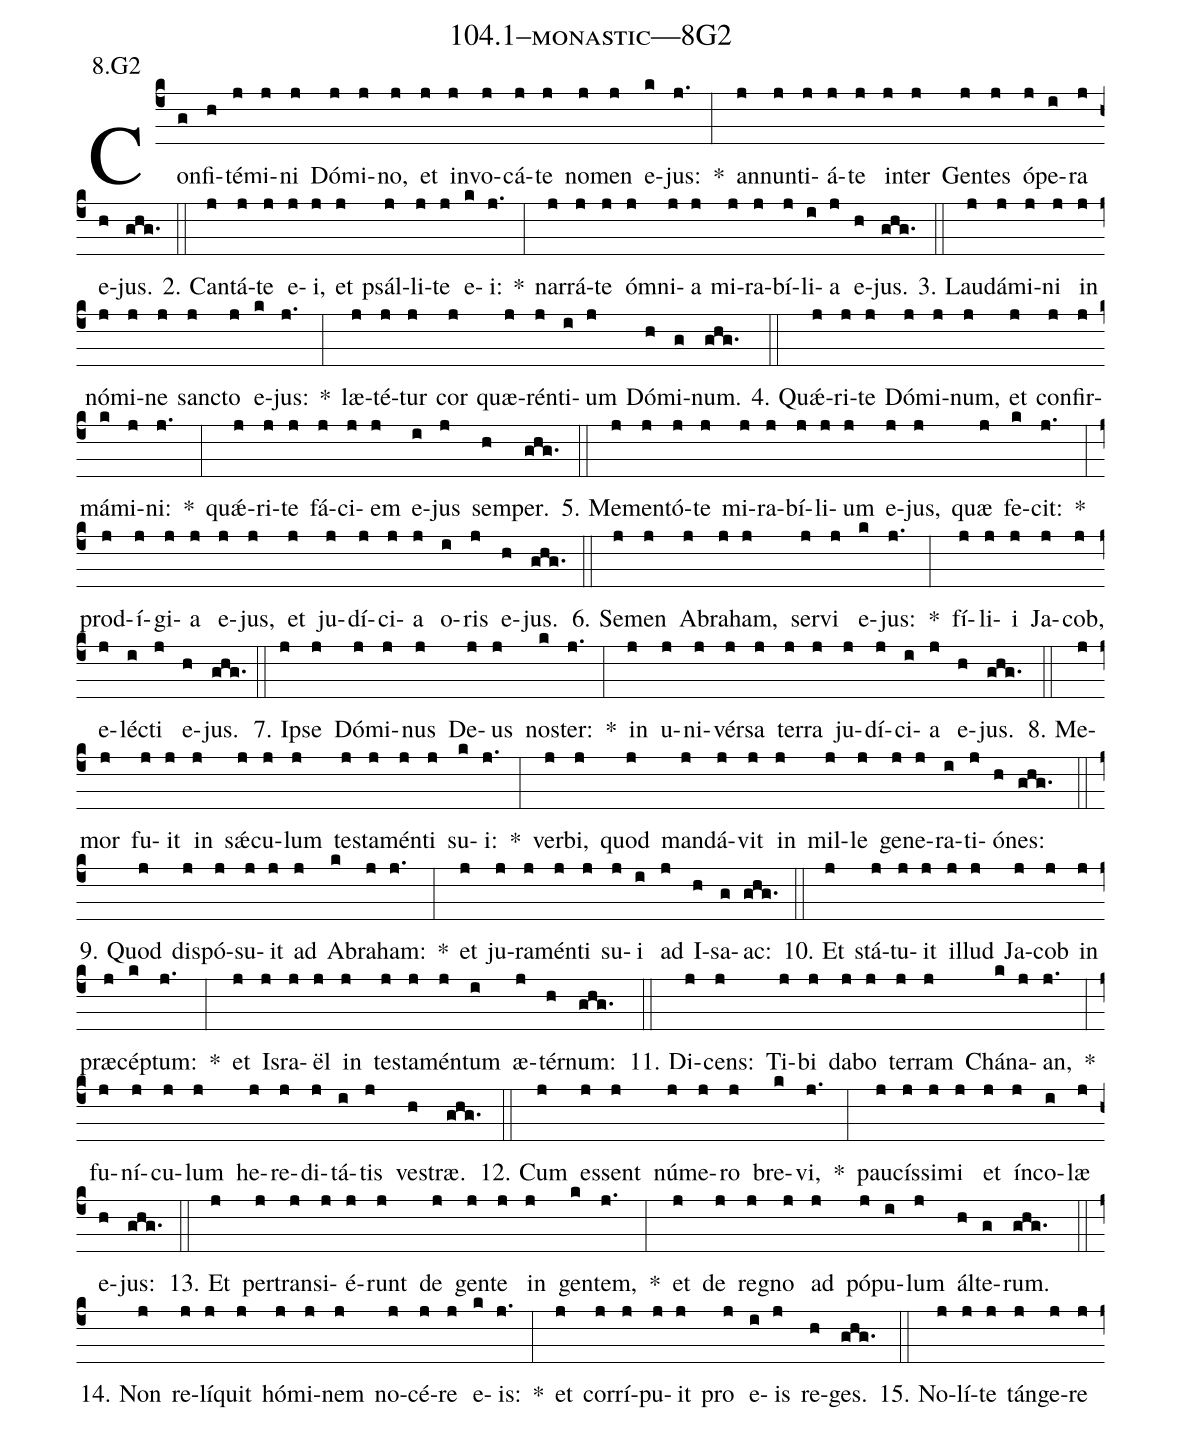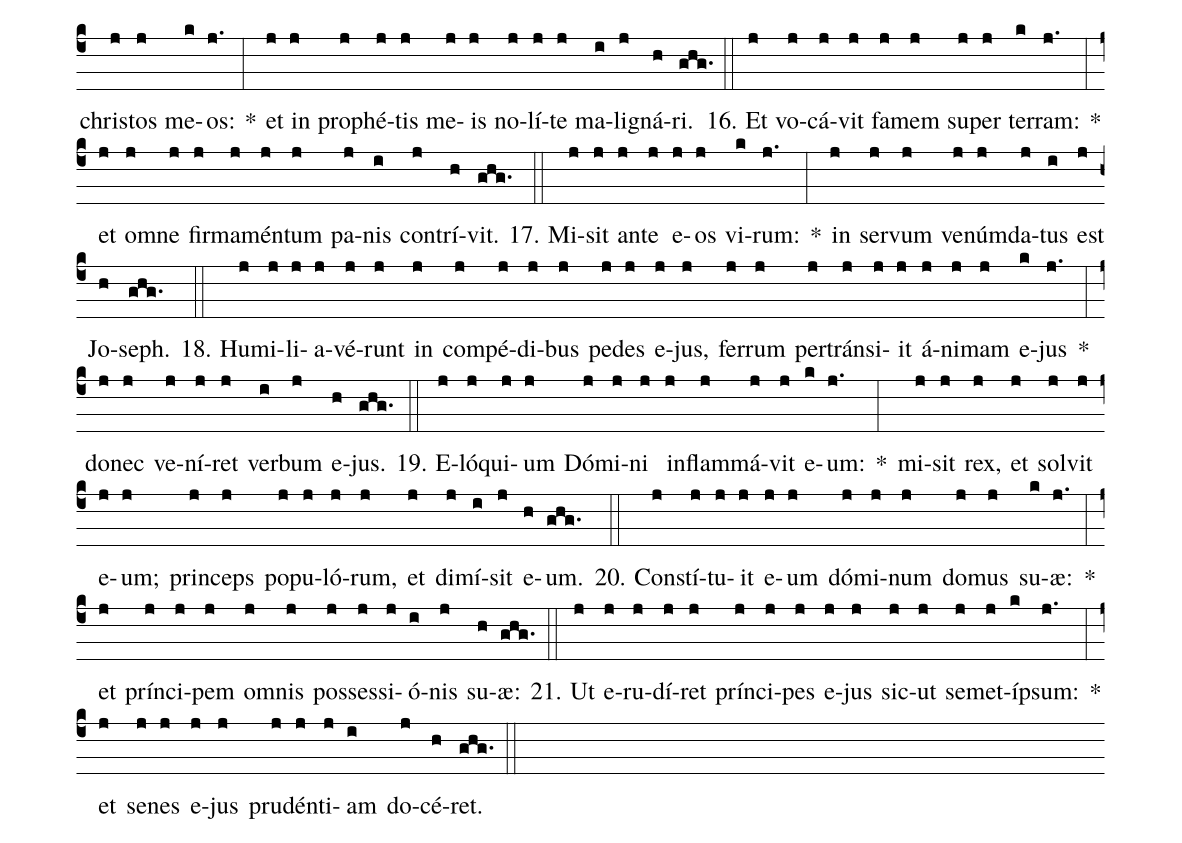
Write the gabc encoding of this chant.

name: 104.1--monastic---8G2;
annotation: 8.G2;
%%
(c4)Con(g)fi(h)té(j)mi(j)ni(j) Dó(j)mi(j)no,(j) et(j) in(j)vo(j)cá(j)te(j) no(j)men(j) e(k)jus:(j.) *(:) an(j)nun(j)ti(j)á(j)te(j) in(j)ter(j) Gen(j)tes(j) ó(j)pe(i)ra(j) e(h)jus.(ghg.) (::)
2. Can(j)tá(j)te(j) e(j)i,(j) et(j) psál(j)li(j)te(j) e(k)i:(j.) *(:) nar(j)rá(j)te(j) óm(j)ni(j)a(j) mi(j)ra(j)bí(j)li(i)a(j) e(h)jus.(ghg.) (::)
3. Lau(j)dá(j)mi(j)ni(j) in(j) nó(j)mi(j)ne(j) sanc(j)to(j) e(k)jus:(j.) *(:) læ(j)té(j)tur(j) cor(j) quæ(j)rén(j)ti(i)um(j) Dó(h)mi(g)num.(ghg.) (::)
4. Quǽ(j)ri(j)te(j) Dó(j)mi(j)num,(j) et(j) con(j)fir(j)má(k)mi(j)ni:(j.) *(:) quǽ(j)ri(j)te(j) fá(j)ci(j)em(j) e(i)jus(j) sem(h)per.(ghg.) (::)
5. Me(j)men(j)tó(j)te(j) mi(j)ra(j)bí(j)li(j)um(j) e(j)jus,(j) quæ(j) fe(k)cit:(j.) *(:) prod(j)í(j)gi(j)a(j) e(j)jus,(j) et(j) ju(j)dí(j)ci(j)a(j) o(i)ris(j) e(h)jus.(ghg.) (::)
6. Se(j)men(j) A(j)bra(j)ham,(j) ser(j)vi(j) e(k)jus:(j.) *(:) fí(j)li(j)i(j) Ja(j)cob,(j) e(j)léc(i)ti(j) e(h)jus.(ghg.) (::)
7. Ip(j)se(j) Dó(j)mi(j)nus(j) De(j)us(j) nos(k)ter:(j.) *(:) in(j) u(j)ni(j)vér(j)sa(j) ter(j)ra(j) ju(j)dí(j)ci(i)a(j) e(h)jus.(ghg.) (::)
8. Me(j)mor(j) fu(j)it(j) in(j) sǽ(j)cu(j)lum(j) tes(j)ta(j)mén(j)ti(j) su(k)i:(j.) *(:) ver(j)bi,(j) quod(j) man(j)dá(j)vit(j) in(j) mil(j)le(j) ge(j)ne(j)ra(i)ti(j)ó(h)nes:(ghg.) (::)
9. Quod(j) dis(j)pó(j)su(j)it(j) ad(j) A(k)bra(j)ham:(j.) *(:) et(j) ju(j)ra(j)mén(j)ti(j) su(j)i(i) ad(j) I(h)sa(g)ac:(ghg.) (::)
10. Et(j) stá(j)tu(j)it(j) il(j)lud(j) Ja(j)cob(j) in(j) præ(j)cép(k)tum:(j.) *(:) et(j) Is(j)ra(j)ël(j) in(j) tes(j)ta(j)mén(j)tum(i) æ(j)tér(h)num:(ghg.) (::)
11. Di(j)cens:(j) Ti(j)bi(j) da(j)bo(j) ter(j)ram(j) Chá(k)na(j)an,(j.) *(:) fu(j)ní(j)cu(j)lum(j) he(j)re(j)di(j)tá(i)tis(j) ves(h)træ.(ghg.) (::)
12. Cum(j) es(j)sent(j) nú(j)me(j)ro(j) bre(k)vi,(j.) *(:) pau(j)cís(j)si(j)mi(j) et(j) ín(j)co(i)læ(j) e(h)jus:(ghg.) (::)
13. Et(j) per(j)trans(j)i(j)é(j)runt(j) de(j) gen(j)te(j) in(j) gen(k)tem,(j.) *(:) et(j) de(j) re(j)gno(j) ad(j) pó(j)pu(i)lum(j) ál(h)te(g)rum.(ghg.) (::)
14. Non(j) re(j)lí(j)quit(j) hó(j)mi(j)nem(j) no(j)cé(j)re(j) e(k)is:(j.) *(:) et(j) cor(j)rí(j)pu(j)it(j) pro(j) e(i)is(j) re(h)ges.(ghg.) (::)
15. No(j)lí(j)te(j) tán(j)ge(j)re(j) chris(j)tos(j) me(k)os:(j.) *(:) et(j) in(j) pro(j)phé(j)tis(j) me(j)is(j) no(j)lí(j)te(j) ma(i)li(j)gná(h)ri.(ghg.) (::)
16. Et(j) vo(j)cá(j)vit(j) fa(j)mem(j) su(j)per(j) ter(k)ram:(j.) *(:) et(j) om(j)ne(j) fir(j)ma(j)mén(j)tum(j) pa(j)nis(i) con(j)trí(h)vit.(ghg.) (::)
17. Mi(j)sit(j) an(j)te(j) e(j)os(j) vi(k)rum:(j.) *(:) in(j) ser(j)vum(j) ve(j)núm(j)da(j)tus(i) est(j) Jo(h)seph.(ghg.) (::)
18. Hu(j)mi(j)li(j)a(j)vé(j)runt(j) in(j) com(j)pé(j)di(j)bus(j) pe(j)des(j) e(j)jus,(j) fer(j)rum(j) per(j)tráns(j)i(j)it(j) á(j)ni(j)mam(j) e(k)jus(j.) *(:) do(j)nec(j) ve(j)ní(j)ret(j) ver(i)bum(j) e(h)jus.(ghg.) (::)
19. E(j)ló(j)qui(j)um(j) Dó(j)mi(j)ni(j) in(j)flam(j)má(j)vit(j) e(k)um:(j.) *(:) mi(j)sit(j) rex,(j) et(j) sol(j)vit(j) e(j)um;(j) prin(j)ceps(j) po(j)pu(j)ló(j)rum,(j) et(j) di(j)mí(i)sit(j) e(h)um.(ghg.) (::)
20. Con(j)stí(j)tu(j)it(j) e(j)um(j) dó(j)mi(j)num(j) do(j)mus(j) su(k)æ:(j.) *(:) et(j) prín(j)ci(j)pem(j) om(j)nis(j) pos(j)ses(j)si(j)ó(i)nis(j) su(h)æ:(ghg.) (::)
21. Ut(j) e(j)ru(j)dí(j)ret(j) prín(j)ci(j)pes(j) e(j)jus(j) sic(j)ut(j) se(j)met(j)íp(k)sum:(j.) *(:) et(j) se(j)nes(j) e(j)jus(j) pru(j)dén(j)ti(j)am(i) do(j)cé(h)ret.(ghg.) (::)
